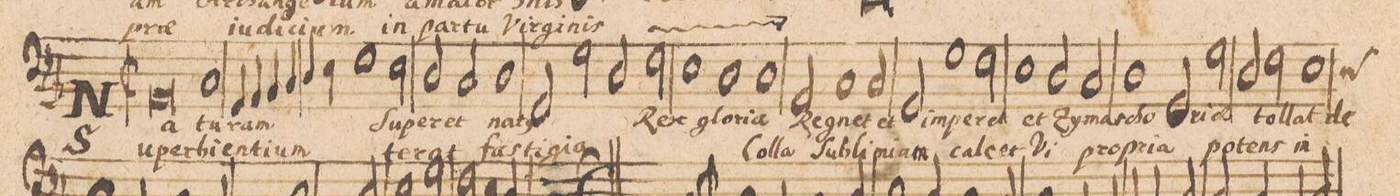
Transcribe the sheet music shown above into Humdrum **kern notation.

**kern	**text	**text
*I"BASSVS.	*	*
*clefF4	*	*
*k[b-]	*	*
*met(c|)	*	*
*M2/1	*	*
*M2/1	*	*
*met(c|)	*	*
0AA	Na-	Su-
=20-	=20-	=20-
1C	-tu-	-per-
4GG/	-ram	-bi-
4AA/	.	.
4BB-/	.	.
4C/	.	.
=21-	=21-	=21-
4D/	.	.
4E\	.	.
1F	Su-	-en-
2E\	.	-ti-
=22-	=22-	=22-
2D/	-pe-	-um
2C/	-ret	te-
1D	na-	.
=23-	=23-	=23-
2GG/	-t(us)	-rat
2G\	.	fa-
2D/	.	-sti-
2F\	Rex	-gi-
=24-	=24-	=24-
1E	glo-	-a
1D	-ri-	Col-
=25-	=25-	=25-
1D	-ae	-la
2AA/	Re-	Su-
1C/	-gnet	-bli-
=26-	=26-	=26-
2C/	et	-mi-
2GG/	im-	-um
1G\	-pe-	cal-
=27-	=27-	=27-
2F\	-ret	-cet
1E	et	Vi
=28-	=28-	=28-
2D/	Zy-	pro-
2C/	-ma-	.
1D	-scho-	-pri-
=29-	=29-	=29-
2GG/	-ri-	-a
2G\	-ae	po-
2D/	tol-	.
2F\	-lat	-tens
=30-	=30-	=30-
*custos:D	*	*
1E	de	in
*-	*-	*-
